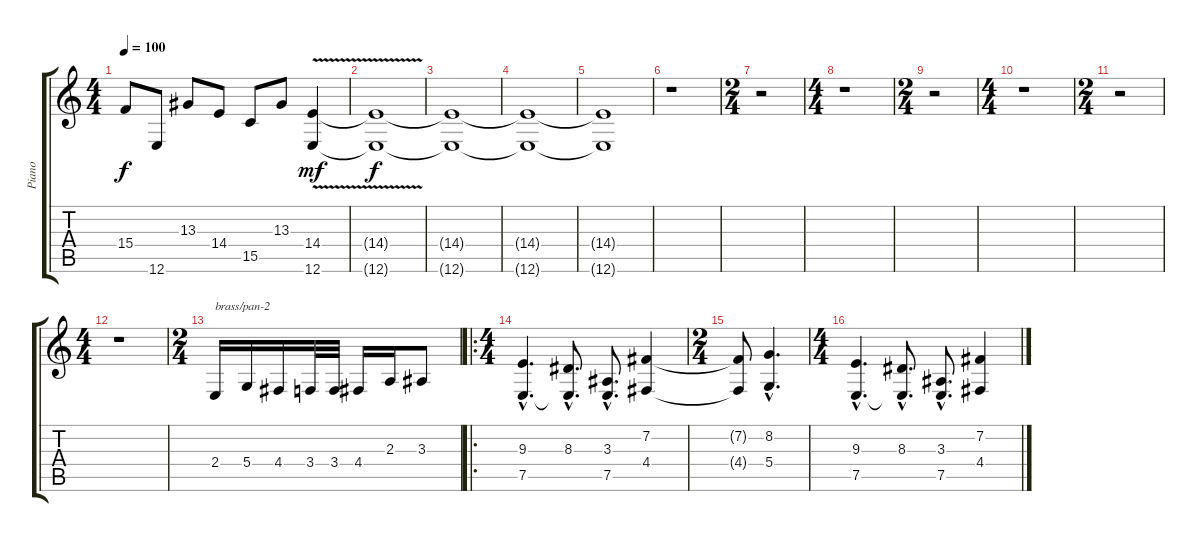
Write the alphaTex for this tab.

\track ("Piano" "Piano") {instrument acousticgrandpiano}
\staff {score tabs}
\tuning (E4 B3 G3 D3 A2 E2) {hide}
\ts (4 4)
\tempo 100
\clef g2
\ks c
15.4.8{dy f} 12.6.8 13.3.8 14.4.8 15.5.8 13.3.8 (14.4 12.6{v}).4{dy mf} |
(14.4{t} 12.6{t}).1{dy f} |
(14.4{t} 12.6{t}).1 |
(14.4{t} 12.6{t}).1 |
(14.4{t} 12.6{t}).1 |
r.1 |
\ts (2 4)
r.2 |
\ts (4 4)
r.1 |
\ts (2 4)
r.2 |
\ts (4 4)
r.1 |
\ts (2 4)
r.2 |
\ts (4 4)
r.1 |
\ts (2 4)
2.4.16{txt "brass/pan-2" balance 6 instrument brasssection} 5.4.16 4.4.16 3.4.32 3.4.32 4.4.16 2.3.16 3.3.8 |
\ro
\ts (4 4)
(9.3{hac} 7.5{hac}).4{d} (8.3{hac} 7.5{hac t}).8{d} (3.3{hac} 7.5{hac}).8{d} (7.2 4.4).4 |
\ts (2 4)
(7.2{t} 4.4{t}).8 (8.2{hac} 5.4{hac}).4{d} |
\ts (4 4)
(9.3{hac} 7.5{hac}).4{d} (8.3{hac} 7.5{hac t}).8{d} (3.3{hac} 7.5{hac}).8{d} (7.2 4.4).4
